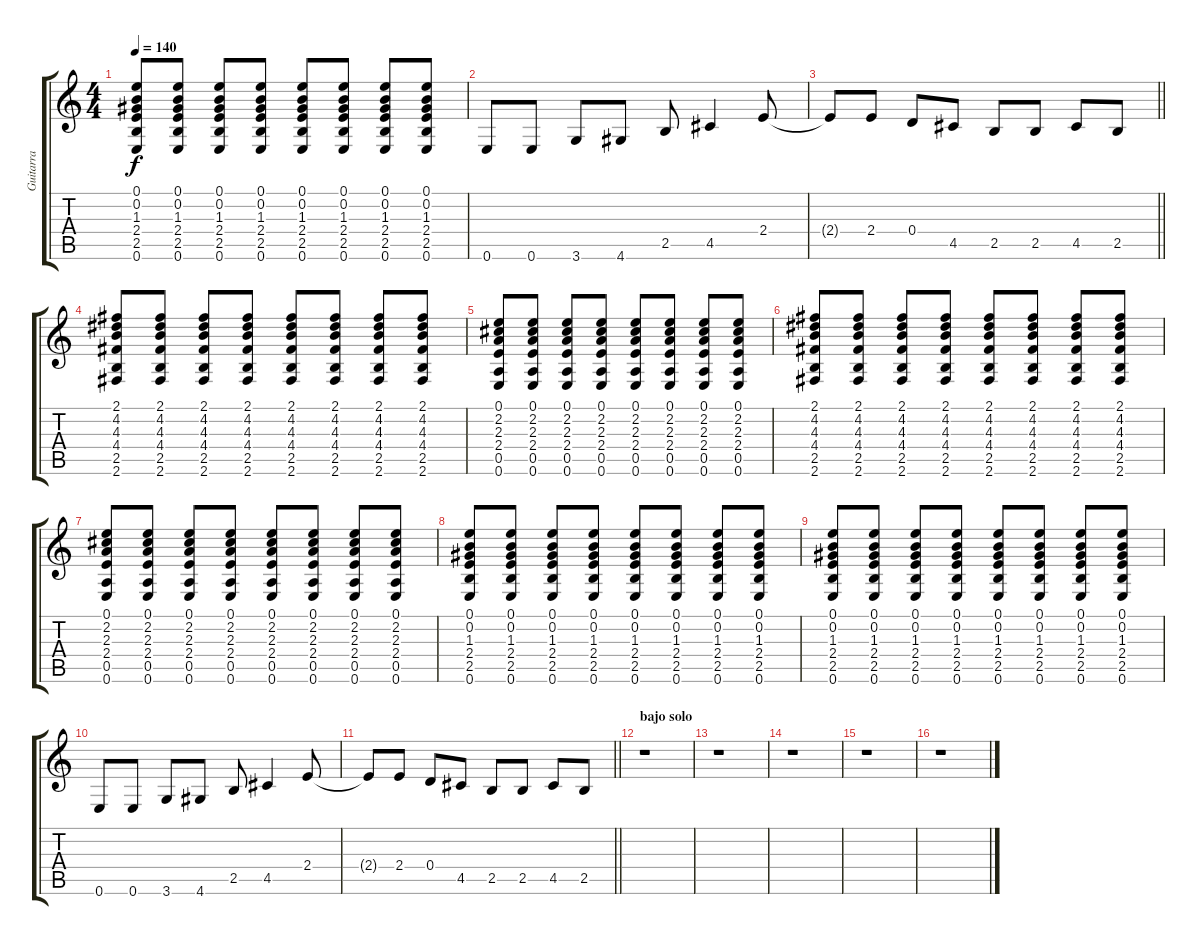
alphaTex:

\track ("Guitarra" "Guitarra") {instrument electricguitarclean}
\staff {score tabs}
\tuning (E4 B3 G3 D3 A2 E2) {hide}
\ts (4 4)
\tempo 140
\clef g2
\ks c
(0.1 0.2 1.3 2.4 2.5 0.6).8{dy f} (0.1 0.2 1.3 2.4 2.5 0.6).8 (0.1 0.2 1.3 2.4 2.5 0.6).8 (0.1 0.2 1.3 2.4 2.5 0.6).8 (0.1 0.2 1.3 2.4 2.5 0.6).8 (0.1 0.2 1.3 2.4 2.5 0.6).8 (0.1 0.2 1.3 2.4 2.5 0.6).8 (0.1 0.2 1.3 2.4 2.5 0.6).8 |
0.6.8 0.6.8 3.6.8 4.6.8 2.5.8 4.5.4 2.4.8 |
\barLineRight lightlight
2.4{t}.8 2.4.8 0.4.8 4.5.8 2.5.8 2.5.8 4.5.8 2.5.8 |
(2.1 4.2 4.3 4.4 2.5 2.6).8 (2.1 4.2 4.3 4.4 2.5 2.6).8 (2.1 4.2 4.3 4.4 2.5 2.6).8 (2.1 4.2 4.3 4.4 2.5 2.6).8 (2.1 4.2 4.3 4.4 2.5 2.6).8 (2.1 4.2 4.3 4.4 2.5 2.6).8 (2.1 4.2 4.3 4.4 2.5 2.6).8 (2.1 4.2 4.3 4.4 2.5 2.6).8 |
(0.1 2.2 2.3 2.4 0.5 0.6).8 (0.1 2.2 2.3 2.4 0.5 0.6).8 (0.1 2.2 2.3 2.4 0.5 0.6).8 (0.1 2.2 2.3 2.4 0.5 0.6).8 (0.1 2.2 2.3 2.4 0.5 0.6).8 (0.1 2.2 2.3 2.4 0.5 0.6).8 (0.1 2.2 2.3 2.4 0.5 0.6).8 (0.1 2.2 2.3 2.4 0.5 0.6).8 |
(2.1 4.2 4.3 4.4 2.5 2.6).8 (2.1 4.2 4.3 4.4 2.5 2.6).8 (2.1 4.2 4.3 4.4 2.5 2.6).8 (2.1 4.2 4.3 4.4 2.5 2.6).8 (2.1 4.2 4.3 4.4 2.5 2.6).8 (2.1 4.2 4.3 4.4 2.5 2.6).8 (2.1 4.2 4.3 4.4 2.5 2.6).8 (2.1 4.2 4.3 4.4 2.5 2.6).8 |
(0.1 2.2 2.3 2.4 0.5 0.6).8 (0.1 2.2 2.3 2.4 0.5 0.6).8 (0.1 2.2 2.3 2.4 0.5 0.6).8 (0.1 2.2 2.3 2.4 0.5 0.6).8 (0.1 2.2 2.3 2.4 0.5 0.6).8 (0.1 2.2 2.3 2.4 0.5 0.6).8 (0.1 2.2 2.3 2.4 0.5 0.6).8 (0.1 2.2 2.3 2.4 0.5 0.6).8 |
(0.1 0.2 1.3 2.4 2.5 0.6).8 (0.1 0.2 1.3 2.4 2.5 0.6).8 (0.1 0.2 1.3 2.4 2.5 0.6).8 (0.1 0.2 1.3 2.4 2.5 0.6).8 (0.1 0.2 1.3 2.4 2.5 0.6).8 (0.1 0.2 1.3 2.4 2.5 0.6).8 (0.1 0.2 1.3 2.4 2.5 0.6).8 (0.1 0.2 1.3 2.4 2.5 0.6).8 |
(0.1 0.2 1.3 2.4 2.5 0.6).8 (0.1 0.2 1.3 2.4 2.5 0.6).8 (0.1 0.2 1.3 2.4 2.5 0.6).8 (0.1 0.2 1.3 2.4 2.5 0.6).8 (0.1 0.2 1.3 2.4 2.5 0.6).8 (0.1 0.2 1.3 2.4 2.5 0.6).8 (0.1 0.2 1.3 2.4 2.5 0.6).8 (0.1 0.2 1.3 2.4 2.5 0.6).8 |
0.6.8 0.6.8 3.6.8 4.6.8 2.5.8 4.5.4 2.4.8 |
\barLineRight lightlight
2.4{t}.8 2.4.8 0.4.8 4.5.8 2.5.8 2.5.8 4.5.8 2.5.8 |
\section ("" "bajo solo")
r.1 |
r.1 |
r.1 |
r.1 |
r.1
